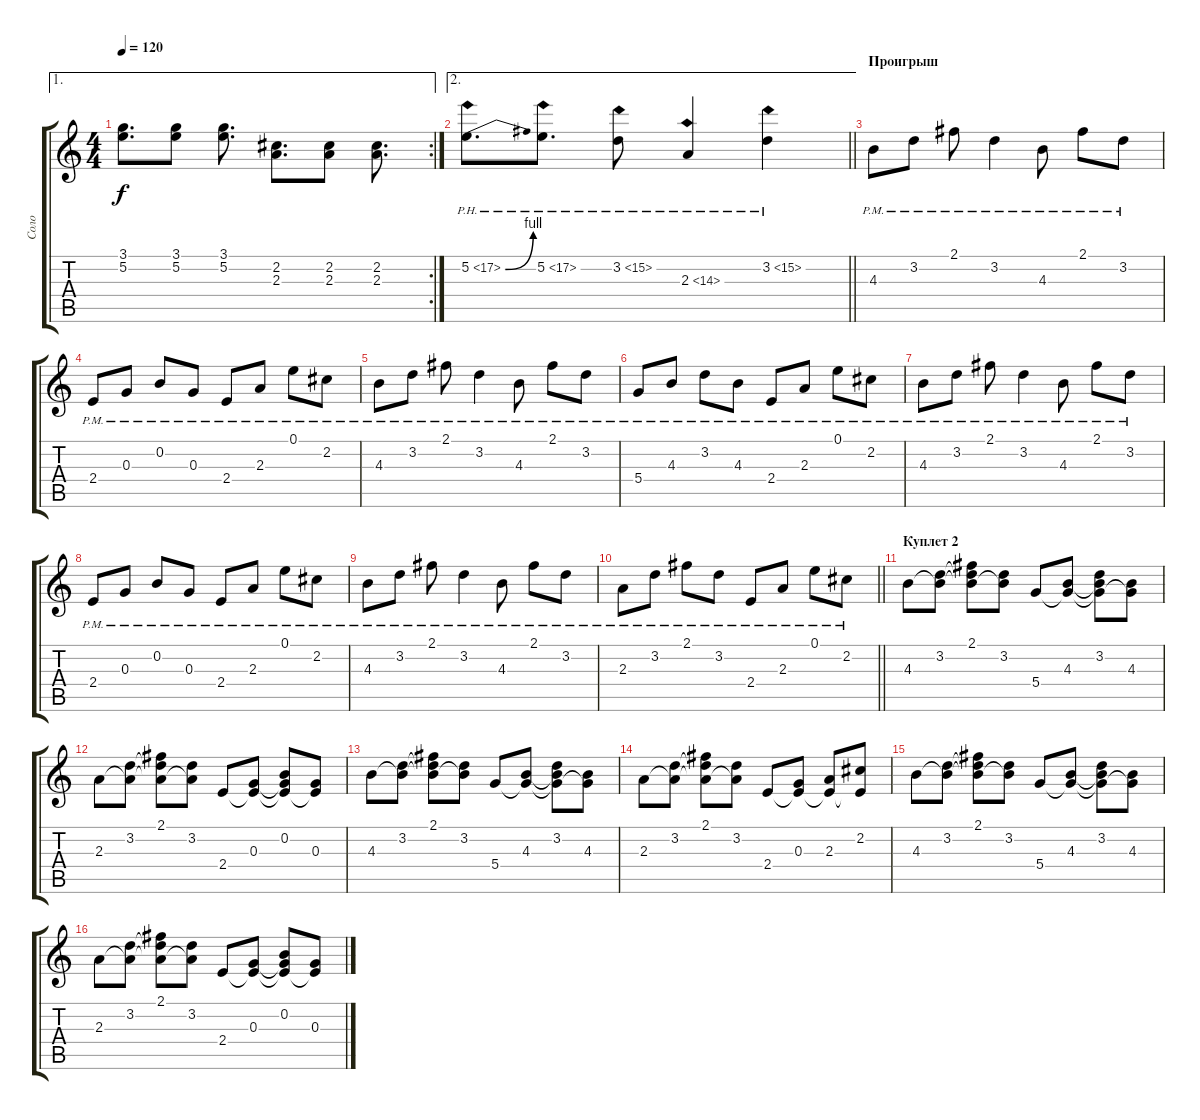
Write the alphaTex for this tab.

\track ("Соло" "Соло") {instrument distortionguitar}
\staff {score tabs}
\tuning (E4 B3 G3 D3 A2 E2) {hide}
\ae 1
\rc 2
\ts (4 4)
\tempo 120
\clef g2
\ks c
(3.1 5.2).8{d dy f} (3.1 5.2).8 (3.1 5.2).8{d} (2.2 2.3).8{d} (2.2 2.3).8 (2.2 2.3).8{d} |
\ae 2
\barLineRight lightlight
5.2{be (bend 0 0 60 4) ph 12}.8{d} 5.2{ph 12}.8{d} 3.2{ph 12}.8 2.3{ph 12}.4 3.2{ph 12}.4 |
\section ("" "Проигрыш")
4.3{pm}.8 3.2{pm}.8 2.1{pm}.8 3.2{pm}.4 4.3{pm}.8 2.1{pm}.8 3.2{pm}.8 |
2.4{pm}.8 0.3{pm}.8 0.2{pm}.8 0.3{pm}.8 2.4{pm}.8 2.3{pm}.8 0.1{pm}.8 2.2{pm}.8 |
4.3{pm}.8 3.2{pm}.8 2.1{pm}.8 3.2{pm}.4 4.3{pm}.8 2.1{pm}.8 3.2{pm}.8 |
5.4{pm}.8 4.3{pm}.8 3.2{pm}.8 4.3{pm}.8 2.4{pm}.8 2.3{pm}.8 0.1{pm}.8 2.2{pm}.8 |
4.3{pm}.8 3.2{pm}.8 2.1{pm}.8 3.2{pm}.4 4.3{pm}.8 2.1{pm}.8 3.2{pm}.8 |
2.4{pm}.8 0.3{pm}.8 0.2{pm}.8 0.3{pm}.8 2.4{pm}.8 2.3{pm}.8 0.1{pm}.8 2.2{pm}.8 |
4.3{pm}.8 3.2{pm}.8 2.1{pm}.8 3.2{pm}.4 4.3{pm}.8 2.1{pm}.8 3.2{pm}.8 |
\barLineRight lightlight
2.3{pm}.8 3.2{pm}.8 2.1{pm}.8 3.2{pm}.8 2.4{pm}.8 2.3{pm}.8 0.1{pm}.8 2.2{pm}.8 |
\section ("" "Куплет 2")
4.3.8 (3.2 4.3{t}).8 (2.1 3.2{t} 4.3{t}).8 (3.2 4.3{t}).8 5.4.8 (4.3 5.4{t}).8 (3.2 4.3{t} 5.4{t}).8 (4.3 5.4{t}).8 |
2.3.8 (3.2 2.3{t}).8 (2.1 3.2{t} 2.3{t}).8 (3.2 2.3{t}).8 2.4.8 (0.3 2.4{t}).8 (0.2 0.3{t} 2.4{t}).8 (0.3 2.4{t}).8 |
4.3.8 (3.2 4.3{t}).8 (2.1 3.2{t} 4.3{t}).8 (3.2 4.3{t}).8 5.4.8 (4.3 5.4{t}).8 (3.2 4.3{t} 5.4{t}).8 (4.3 5.4{t}).8 |
2.3.8 (3.2 2.3{t}).8 (2.1 3.2{t} 2.3{t}).8 (3.2 2.3{t}).8 2.4.8 (0.3 2.4{t}).8 (2.3 2.4{t}).8 (2.2 2.4{t}).8 |
4.3.8 (3.2 4.3{t}).8 (2.1 3.2{t} 4.3{t}).8 (3.2 4.3{t}).8 5.4.8 (4.3 5.4{t}).8 (3.2 4.3{t} 5.4{t}).8 (4.3 5.4{t}).8 |
2.3.8 (3.2 2.3{t}).8 (2.1 3.2{t} 2.3{t}).8 (3.2 2.3{t}).8 2.4.8 (0.3 2.4{t}).8 (0.2 0.3{t} 2.4{t}).8 (0.3 2.4{t}).8
